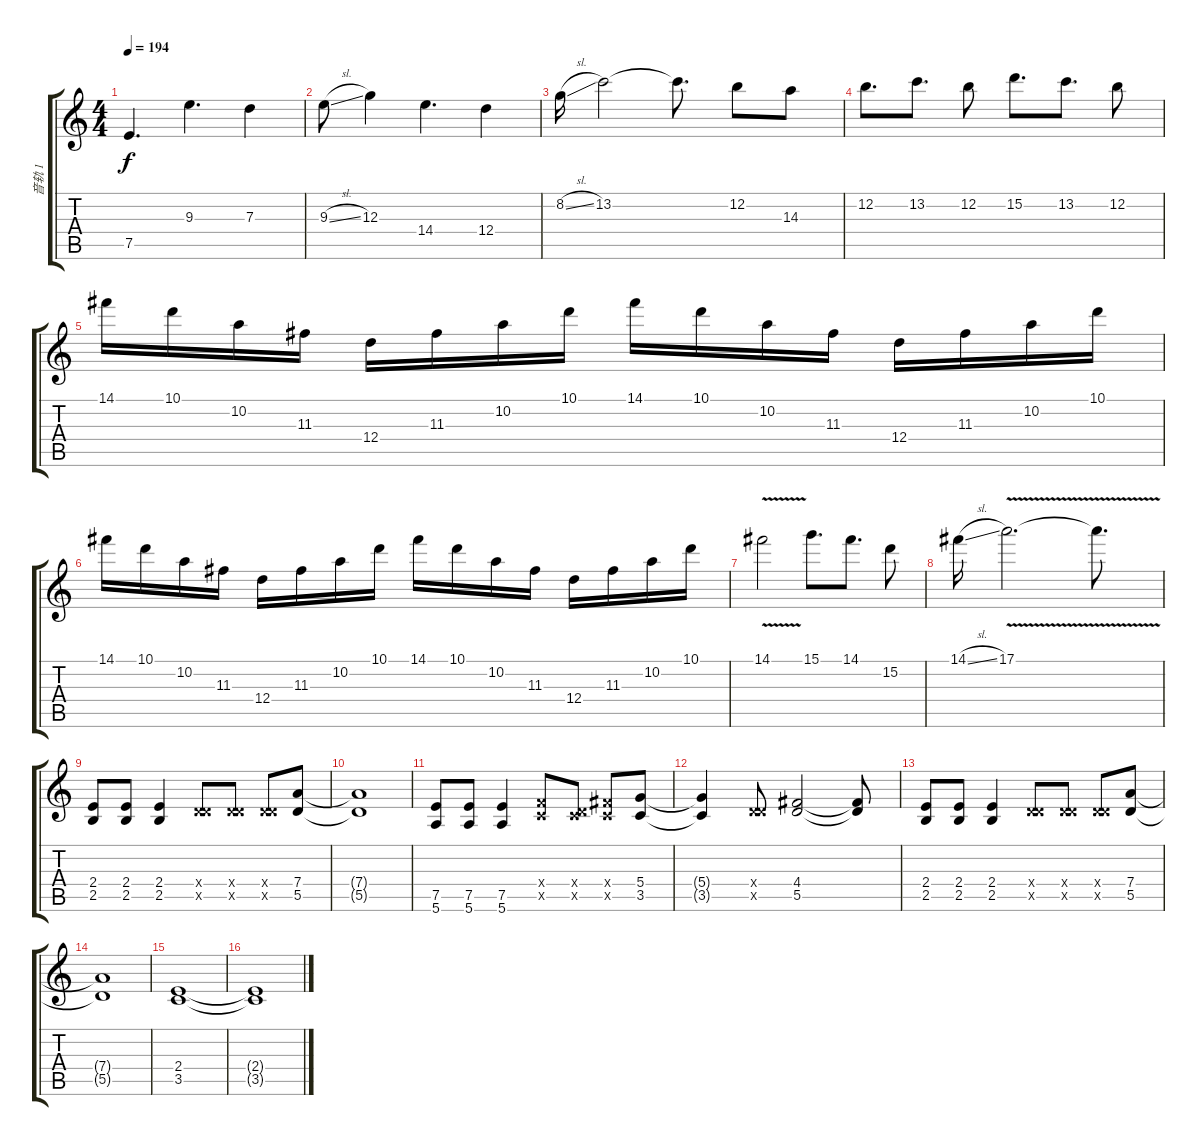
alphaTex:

\track ("音轨 1" "音轨 1") {instrument distortionguitar}
\staff {score tabs}
\tuning (E4 B3 G3 D3 A2 E2) {hide}
\ts (4 4)
\tempo 194
\clef g2
\ks c
7.5.4{d dy f} 9.3.4{d} 7.3.4 |
9.3{sl}.8 12.3.4 14.4.4{d} 12.4.4 |
8.2{sl}.16 13.2.2 13.2{t}.8{d} 12.2.8 14.3.8 |
12.2.8{d} 13.2.8{d} 12.2.8 15.2.8{d} 13.2.8{d} 12.2.8 |
14.1.16 10.1.16 10.2.16 11.3.16 12.4.16 11.3.16 10.2.16 10.1.16 14.1.16 10.1.16 10.2.16 11.3.16 12.4.16 11.3.16 10.2.16 10.1.16 |
14.1.16 10.1.16 10.2.16 11.3.16 12.4.16 11.3.16 10.2.16 10.1.16 14.1.16 10.1.16 10.2.16 11.3.16 12.4.16 11.3.16 10.2.16 10.1.16 |
14.1{v}.2 15.1.8{d} 14.1.8{d} 15.2.8 |
14.1{sl}.16{volume 13} 17.1{v}.2{d} 17.1{t}.8{d} |
(2.4 2.5).8 (2.4 2.5).8 (2.4 2.5).4 (0.4{x} 5.5{x}).8 (0.4{x} 5.5{x}).8 (0.4{x} 5.5{x}).8 (7.4 5.5).8 |
(7.4{t} 5.5{t}).1 |
(7.5 5.6).8 (7.5 5.6).8 (7.5 5.6).4 (3.4{x} 3.5{x}).8 (0.4{x} 3.5{x}).8 (4.4{x} 3.5{x}).8 (5.4 3.5).8 |
(5.4{t} 3.5{t}).4 (0.4{x} 5.5{x}).8 (4.4 5.5).2 (4.4{t} 5.5{t}).8 |
(2.4 2.5).8 (2.4 2.5).8 (2.4 2.5).4 (0.4{x} 5.5{x}).8 (0.4{x} 5.5{x}).8 (0.4{x} 5.5{x}).8 (7.4 5.5).8 |
(7.4{t} 5.5{t}).1 |
(2.4 3.5).1 |
(2.4{t} 3.5{t}).1
